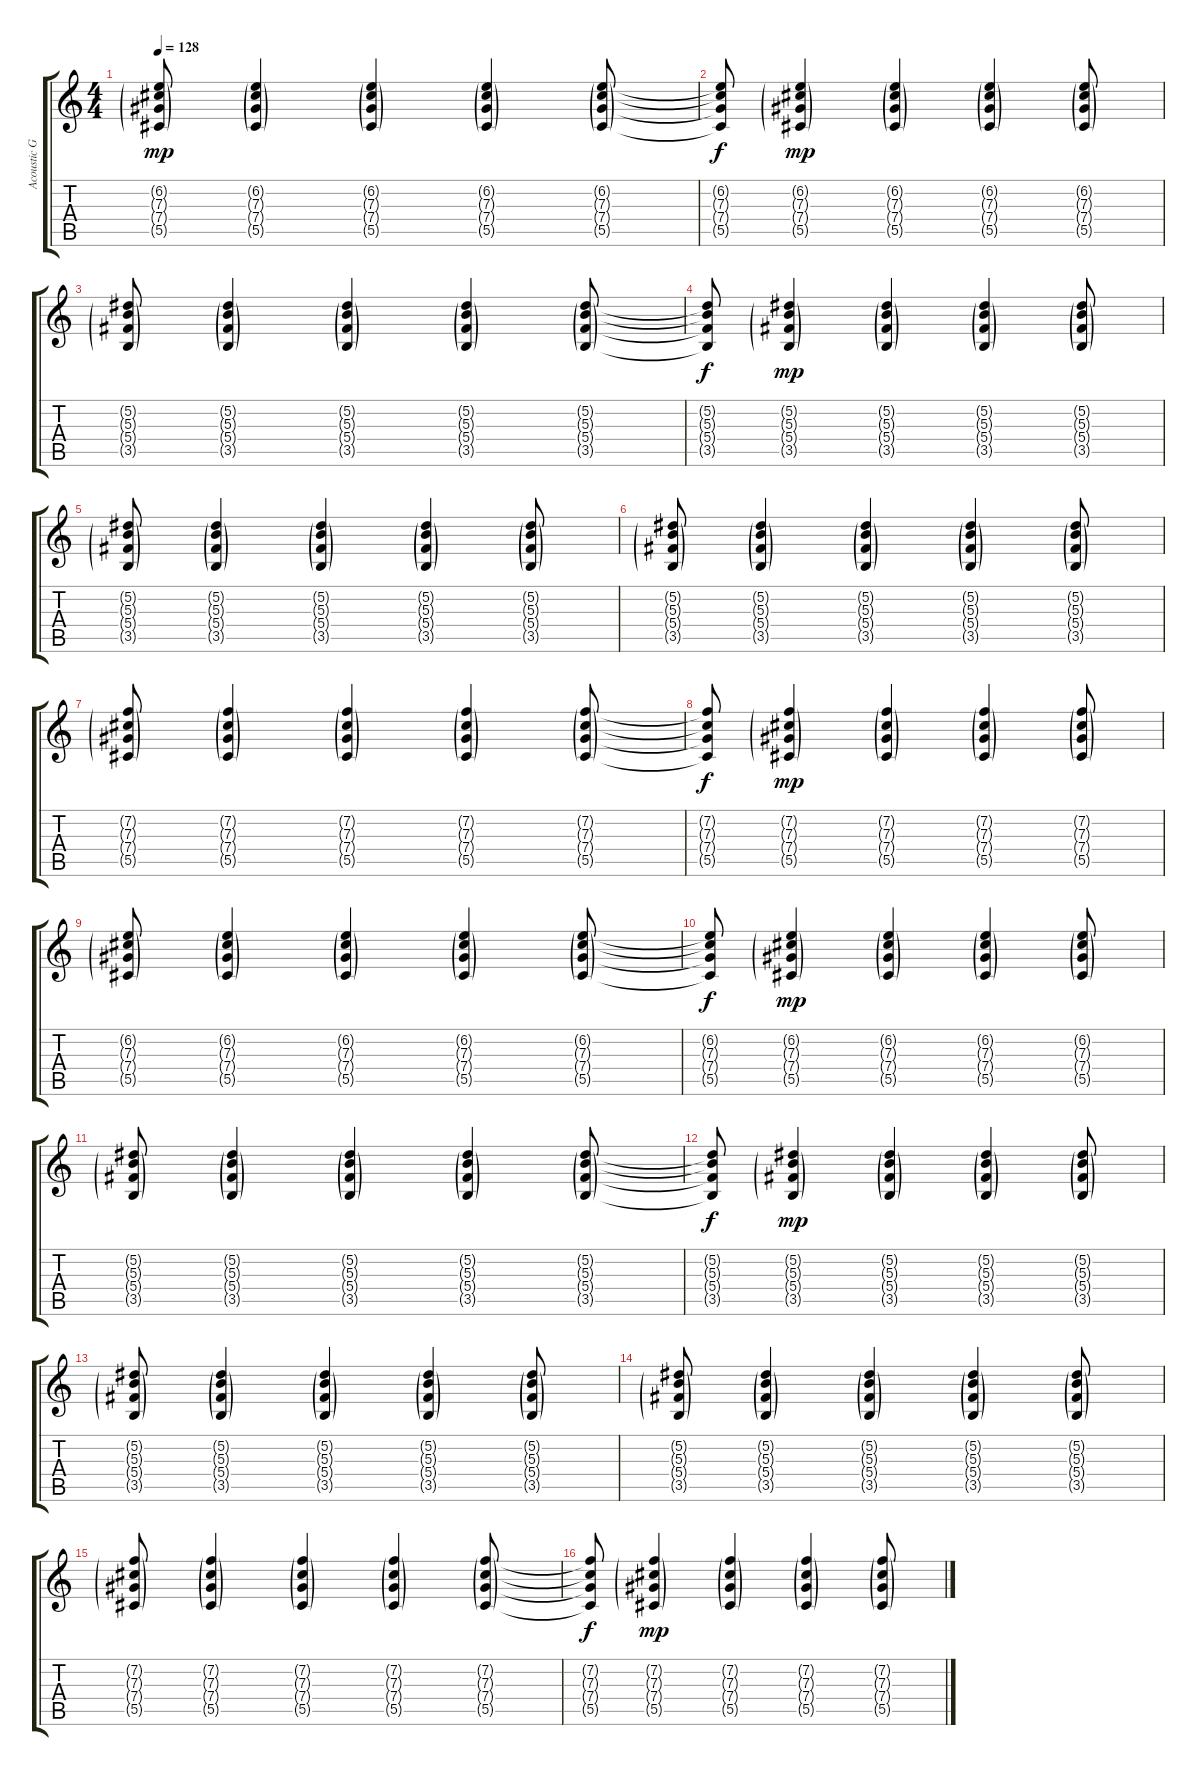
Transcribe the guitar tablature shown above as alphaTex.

\track ("Acoustic Guitar" "Acoustic G") {instrument acousticguitarsteel}
\staff {score tabs}
\tuning (Eb4 Bb3 Gb3 Db3 Ab2 Eb2) {hide}
\ts (4 4)
\tempo 128
\clef g2
\ks c
(6.2{g} 7.3{g} 7.4{g} 5.5{g}).8{dy mp} (6.2{g} 7.3{g} 7.4{g} 5.5{g}).4 (6.2{g} 7.3{g} 7.4{g} 5.5{g}).4 (6.2{g} 7.3{g} 7.4{g} 5.5{g}).4 (6.2{g} 7.3{g} 7.4{g} 5.5{g}).8 |
(6.2{t} 7.3{t} 7.4{t} 5.5{t}).8{dy f} (6.2{g} 7.3{g} 7.4{g} 5.5{g}).4{dy mp} (6.2{g} 7.3{g} 7.4{g} 5.5{g}).4 (6.2{g} 7.3{g} 7.4{g} 5.5{g}).4 (6.2{g} 7.3{g} 7.4{g} 5.5{g}).8 |
(5.2{g} 5.3{g} 5.4{g} 3.5{g}).8 (5.2{g} 5.3{g} 5.4{g} 3.5{g}).4 (5.2{g} 5.3{g} 5.4{g} 3.5{g}).4 (5.2{g} 5.3{g} 5.4{g} 3.5{g}).4 (5.2{g} 5.3{g} 5.4{g} 3.5{g}).8 |
(5.2{t} 5.3{t} 5.4{t} 3.5{t}).8{dy f} (5.2{g} 5.3{g} 5.4{g} 3.5{g}).4{dy mp} (5.2{g} 5.3{g} 5.4{g} 3.5{g}).4 (5.2{g} 5.3{g} 5.4{g} 3.5{g}).4 (5.2{g} 5.3{g} 5.4{g} 3.5{g}).8 |
(5.2{g} 5.3{g} 5.4{g} 3.5{g}).8 (5.2{g} 5.3{g} 5.4{g} 3.5{g}).4 (5.2{g} 5.3{g} 5.4{g} 3.5{g}).4 (5.2{g} 5.3{g} 5.4{g} 3.5{g}).4 (5.2{g} 5.3{g} 5.4{g} 3.5{g}).8 |
(5.2{g} 5.3{g} 5.4{g} 3.5{g}).8 (5.2{g} 5.3{g} 5.4{g} 3.5{g}).4 (5.2{g} 5.3{g} 5.4{g} 3.5{g}).4 (5.2{g} 5.3{g} 5.4{g} 3.5{g}).4 (5.2{g} 5.3{g} 5.4{g} 3.5{g}).8 |
(7.2{g} 7.3{g} 7.4{g} 5.5{g}).8 (7.2{g} 7.3{g} 7.4{g} 5.5{g}).4 (7.2{g} 7.3{g} 7.4{g} 5.5{g}).4 (7.2{g} 7.3{g} 7.4{g} 5.5{g}).4 (7.2{g} 7.3{g} 7.4{g} 5.5{g}).8 |
(7.2{t} 7.3{t} 7.4{t} 5.5{t}).8{dy f} (7.2{g} 7.3{g} 7.4{g} 5.5{g}).4{dy mp} (7.2{g} 7.3{g} 7.4{g} 5.5{g}).4 (7.2{g} 7.3{g} 7.4{g} 5.5{g}).4 (7.2{g} 7.3{g} 7.4{g} 5.5{g}).8 |
(6.2{g} 7.3{g} 7.4{g} 5.5{g}).8 (6.2{g} 7.3{g} 7.4{g} 5.5{g}).4 (6.2{g} 7.3{g} 7.4{g} 5.5{g}).4 (6.2{g} 7.3{g} 7.4{g} 5.5{g}).4 (6.2{g} 7.3{g} 7.4{g} 5.5{g}).8 |
(6.2{t} 7.3{t} 7.4{t} 5.5{t}).8{dy f} (6.2{g} 7.3{g} 7.4{g} 5.5{g}).4{dy mp} (6.2{g} 7.3{g} 7.4{g} 5.5{g}).4 (6.2{g} 7.3{g} 7.4{g} 5.5{g}).4 (6.2{g} 7.3{g} 7.4{g} 5.5{g}).8 |
(5.2{g} 5.3{g} 5.4{g} 3.5{g}).8 (5.2{g} 5.3{g} 5.4{g} 3.5{g}).4 (5.2{g} 5.3{g} 5.4{g} 3.5{g}).4 (5.2{g} 5.3{g} 5.4{g} 3.5{g}).4 (5.2{g} 5.3{g} 5.4{g} 3.5{g}).8 |
(5.2{t} 5.3{t} 5.4{t} 3.5{t}).8{dy f} (5.2{g} 5.3{g} 5.4{g} 3.5{g}).4{dy mp} (5.2{g} 5.3{g} 5.4{g} 3.5{g}).4 (5.2{g} 5.3{g} 5.4{g} 3.5{g}).4 (5.2{g} 5.3{g} 5.4{g} 3.5{g}).8 |
(5.2{g} 5.3{g} 5.4{g} 3.5{g}).8 (5.2{g} 5.3{g} 5.4{g} 3.5{g}).4 (5.2{g} 5.3{g} 5.4{g} 3.5{g}).4 (5.2{g} 5.3{g} 5.4{g} 3.5{g}).4 (5.2{g} 5.3{g} 5.4{g} 3.5{g}).8 |
(5.2{g} 5.3{g} 5.4{g} 3.5{g}).8 (5.2{g} 5.3{g} 5.4{g} 3.5{g}).4 (5.2{g} 5.3{g} 5.4{g} 3.5{g}).4 (5.2{g} 5.3{g} 5.4{g} 3.5{g}).4 (5.2{g} 5.3{g} 5.4{g} 3.5{g}).8 |
(7.2{g} 7.3{g} 7.4{g} 5.5{g}).8 (7.2{g} 7.3{g} 7.4{g} 5.5{g}).4 (7.2{g} 7.3{g} 7.4{g} 5.5{g}).4 (7.2{g} 7.3{g} 7.4{g} 5.5{g}).4 (7.2{g} 7.3{g} 7.4{g} 5.5{g}).8 |
(7.2{t} 7.3{t} 7.4{t} 5.5{t}).8{dy f} (7.2{g} 7.3{g} 7.4{g} 5.5{g}).4{dy mp} (7.2{g} 7.3{g} 7.4{g} 5.5{g}).4 (7.2{g} 7.3{g} 7.4{g} 5.5{g}).4 (7.2{g} 7.3{g} 7.4{g} 5.5{g}).8
